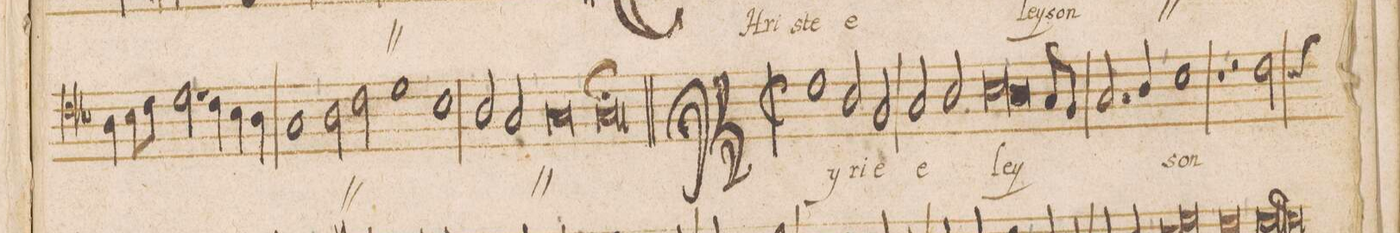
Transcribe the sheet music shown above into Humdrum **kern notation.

**kern	**text
*I"TENOR	*
*clefC4	*
*k[b-]	*
*met(C|)	*
*M2\1	*
4A\	.
8B-\L	.
8c\J	.
2.d\	-ley-
=22-	=22-
4c\	.
4B-\	.
4A\	.
1G	.
=23-	=23-
2A\	-son
2c\	CHri-
1d	-ste
=24-	=24-
1B-	e-
2A/	.
2G/	.
=25-	=25-
0G	-ley-
=26-	=26-
0G;l	-son
*	*Xij
=27||-	=27||-
*M2\1	*
*met(C|)	*
1c	Ky-
2A/	-ri-
2F/	-e
=28-	=28-
2G/	e-
2A/	.
*lig	*
1B-	-ley-
=29-	=29-
*col	*
2.A\	.
*Xlig	*
8G/L	.
*Xcol	*
8F/J	.
2.G/	.
4A/	.
=30-	=30-
1B-	-son
1r	.
=31-	=31-
2r	.
*	*ij
2c\	Ky-
*custos:B	*
*-	*-
